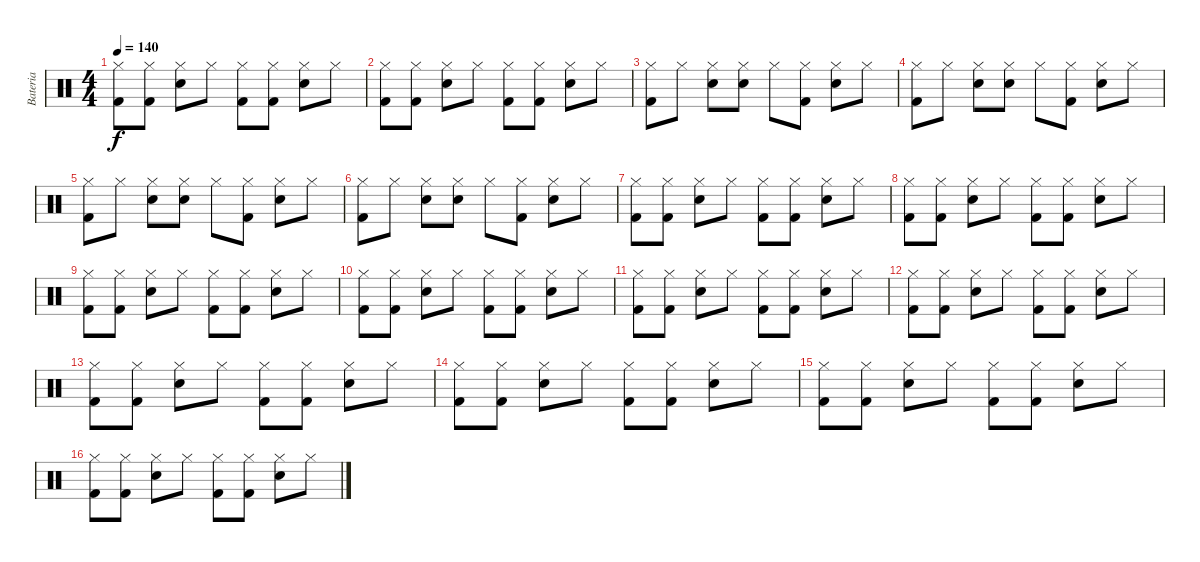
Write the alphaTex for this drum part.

\track ("Bateria" "Bateria") {instrument percussion}
\staff {score}
\articulation defaults
\ts (4 4)
\tempo 140
\clef neutral
\ks c
("Kick (hit) 2" "Hi-Hat (closed)").8{dy f} ("Kick (hit) 2" "Hi-Hat (closed)").8 ("Snare (hit) 2" "Hi-Hat (closed)").8 "Hi-Hat (closed)".8 ("Kick (hit) 2" "Hi-Hat (closed)").8 ("Kick (hit) 2" "Hi-Hat (closed)").8 ("Snare (hit) 2" "Hi-Hat (closed)").8 "Hi-Hat (closed)".8 |
("Kick (hit) 2" "Hi-Hat (closed)").8 ("Kick (hit) 2" "Hi-Hat (closed)").8 ("Snare (hit) 2" "Hi-Hat (closed)").8 "Hi-Hat (closed)".8 ("Kick (hit) 2" "Hi-Hat (closed)").8 ("Kick (hit) 2" "Hi-Hat (closed)").8 ("Snare (hit) 2" "Hi-Hat (closed)").8 "Hi-Hat (closed)".8 |
("Kick (hit) 2" "Hi-Hat (closed)").8 "Hi-Hat (closed)".8 ("Snare (hit) 2" "Hi-Hat (closed)").8 ("Snare (hit) 2" "Hi-Hat (closed)").8 "Hi-Hat (closed)".8 ("Kick (hit) 2" "Hi-Hat (closed)").8 ("Snare (hit) 2" "Hi-Hat (closed)").8 "Hi-Hat (closed)".8 |
("Kick (hit) 2" "Hi-Hat (closed)").8 "Hi-Hat (closed)".8 ("Snare (hit) 2" "Hi-Hat (closed)").8 ("Snare (hit) 2" "Hi-Hat (closed)").8 "Hi-Hat (closed)".8 ("Kick (hit) 2" "Hi-Hat (closed)").8 ("Snare (hit) 2" "Hi-Hat (closed)").8 "Hi-Hat (closed)".8 |
("Kick (hit) 2" "Hi-Hat (closed)").8 "Hi-Hat (closed)".8 ("Snare (hit) 2" "Hi-Hat (closed)").8 ("Snare (hit) 2" "Hi-Hat (closed)").8 "Hi-Hat (closed)".8 ("Kick (hit) 2" "Hi-Hat (closed)").8 ("Snare (hit) 2" "Hi-Hat (closed)").8 "Hi-Hat (closed)".8 |
("Kick (hit) 2" "Hi-Hat (closed)").8 "Hi-Hat (closed)".8 ("Snare (hit) 2" "Hi-Hat (closed)").8 ("Snare (hit) 2" "Hi-Hat (closed)").8 "Hi-Hat (closed)".8 ("Kick (hit) 2" "Hi-Hat (closed)").8 ("Snare (hit) 2" "Hi-Hat (closed)").8 "Hi-Hat (closed)".8 |
("Kick (hit) 2" "Hi-Hat (closed)").8 ("Kick (hit) 2" "Hi-Hat (closed)").8 ("Snare (hit) 2" "Hi-Hat (closed)").8 "Hi-Hat (closed)".8 ("Kick (hit) 2" "Hi-Hat (closed)").8 ("Kick (hit) 2" "Hi-Hat (closed)").8 ("Snare (hit) 2" "Hi-Hat (closed)").8 "Hi-Hat (closed)".8 |
("Kick (hit) 2" "Hi-Hat (closed)").8 ("Kick (hit) 2" "Hi-Hat (closed)").8 ("Snare (hit) 2" "Hi-Hat (closed)").8 "Hi-Hat (closed)".8 ("Kick (hit) 2" "Hi-Hat (closed)").8 ("Kick (hit) 2" "Hi-Hat (closed)").8 ("Snare (hit) 2" "Hi-Hat (closed)").8 "Hi-Hat (closed)".8 |
("Kick (hit) 2" "Hi-Hat (closed)").8 ("Kick (hit) 2" "Hi-Hat (closed)").8 ("Snare (hit) 2" "Hi-Hat (closed)").8 "Hi-Hat (closed)".8 ("Kick (hit) 2" "Hi-Hat (closed)").8 ("Kick (hit) 2" "Hi-Hat (closed)").8 ("Snare (hit) 2" "Hi-Hat (closed)").8 "Hi-Hat (closed)".8 |
("Kick (hit) 2" "Hi-Hat (closed)").8 ("Kick (hit) 2" "Hi-Hat (closed)").8 ("Snare (hit) 2" "Hi-Hat (closed)").8 "Hi-Hat (closed)".8 ("Kick (hit) 2" "Hi-Hat (closed)").8 ("Kick (hit) 2" "Hi-Hat (closed)").8 ("Snare (hit) 2" "Hi-Hat (closed)").8 "Hi-Hat (closed)".8 |
("Kick (hit) 2" "Hi-Hat (closed)").8 ("Kick (hit) 2" "Hi-Hat (closed)").8 ("Snare (hit) 2" "Hi-Hat (closed)").8 "Hi-Hat (closed)".8 ("Kick (hit) 2" "Hi-Hat (closed)").8 ("Kick (hit) 2" "Hi-Hat (closed)").8 ("Snare (hit) 2" "Hi-Hat (closed)").8 "Hi-Hat (closed)".8 |
("Kick (hit) 2" "Hi-Hat (closed)").8 ("Kick (hit) 2" "Hi-Hat (closed)").8 ("Snare (hit) 2" "Hi-Hat (closed)").8 "Hi-Hat (closed)".8 ("Kick (hit) 2" "Hi-Hat (closed)").8 ("Kick (hit) 2" "Hi-Hat (closed)").8 ("Snare (hit) 2" "Hi-Hat (closed)").8 "Hi-Hat (closed)".8 |
("Kick (hit) 2" "Hi-Hat (closed)").8 ("Kick (hit) 2" "Hi-Hat (closed)").8 ("Snare (hit) 2" "Hi-Hat (closed)").8 "Hi-Hat (closed)".8 ("Kick (hit) 2" "Hi-Hat (closed)").8 ("Kick (hit) 2" "Hi-Hat (closed)").8 ("Snare (hit) 2" "Hi-Hat (closed)").8 "Hi-Hat (closed)".8 |
("Kick (hit) 2" "Hi-Hat (closed)").8 ("Kick (hit) 2" "Hi-Hat (closed)").8 ("Snare (hit) 2" "Hi-Hat (closed)").8 "Hi-Hat (closed)".8 ("Kick (hit) 2" "Hi-Hat (closed)").8 ("Kick (hit) 2" "Hi-Hat (closed)").8 ("Snare (hit) 2" "Hi-Hat (closed)").8 "Hi-Hat (closed)".8 |
("Kick (hit) 2" "Hi-Hat (closed)").8 ("Kick (hit) 2" "Hi-Hat (closed)").8 ("Snare (hit) 2" "Hi-Hat (closed)").8 "Hi-Hat (closed)".8 ("Kick (hit) 2" "Hi-Hat (closed)").8 ("Kick (hit) 2" "Hi-Hat (closed)").8 ("Snare (hit) 2" "Hi-Hat (closed)").8 "Hi-Hat (closed)".8 |
("Kick (hit) 2" "Hi-Hat (closed)").8 ("Kick (hit) 2" "Hi-Hat (closed)").8 ("Snare (hit) 2" "Hi-Hat (closed)").8 "Hi-Hat (closed)".8 ("Kick (hit) 2" "Hi-Hat (closed)").8 ("Kick (hit) 2" "Hi-Hat (closed)").8 ("Snare (hit) 2" "Hi-Hat (closed)").8 "Hi-Hat (closed)".8
